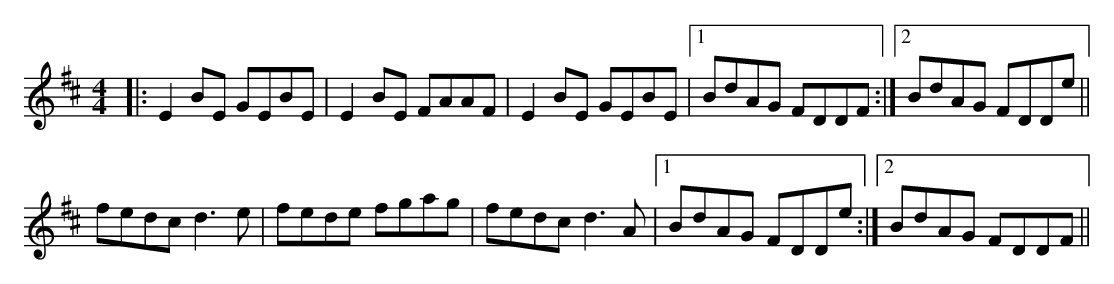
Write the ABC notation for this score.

X:1
M:4/4
K:Edor
|:E2BE GEBE|E2BE FAAF|E2BE GEBE|1 BdAG FDDF:|2 BdAG FDDe||
fedc d3e|fede fgag|fedc d3A|1 BdAG FDDe:|2 BdAG FDDF||
